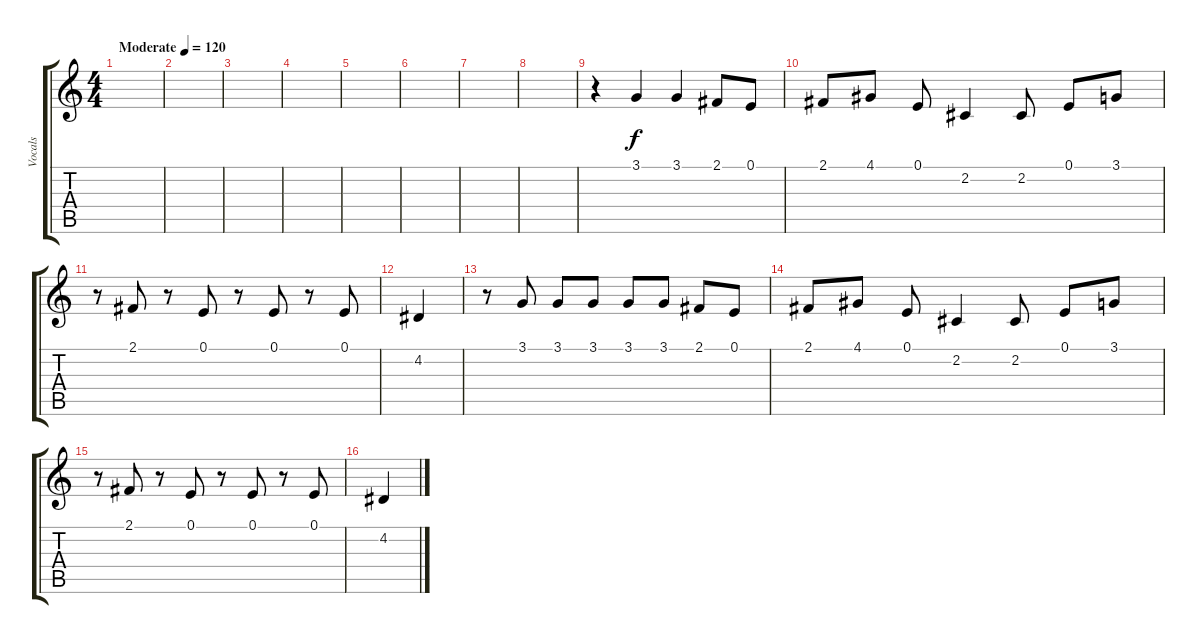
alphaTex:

\track ("Vocals" "Vocals") {instrument shanai}
\staff {score tabs}
\tuning (E4 B3 G3 D3 A2 E2) {hide}
\ts (4 4)
\tempo (120 "Moderate")
\clef g2
\ks c
|
|
|
|
|
|
|
|
r.4 3.1.4 3.1.4 2.1.8 0.1.8 |
2.1.8 4.1.8 0.1.8 2.2.4 2.2.8 0.1.8 3.1.8 |
r.8 2.1.8 r.8 0.1.8 r.8 0.1.8 r.8 0.1.8 |
4.2.4 |
r.8 3.1.8 3.1.8 3.1.8 3.1.8 3.1.8 2.1.8 0.1.8 |
2.1.8 4.1.8 0.1.8 2.2.4 2.2.8 0.1.8 3.1.8 |
r.8 2.1.8 r.8 0.1.8 r.8 0.1.8 r.8 0.1.8 |
4.2.4
